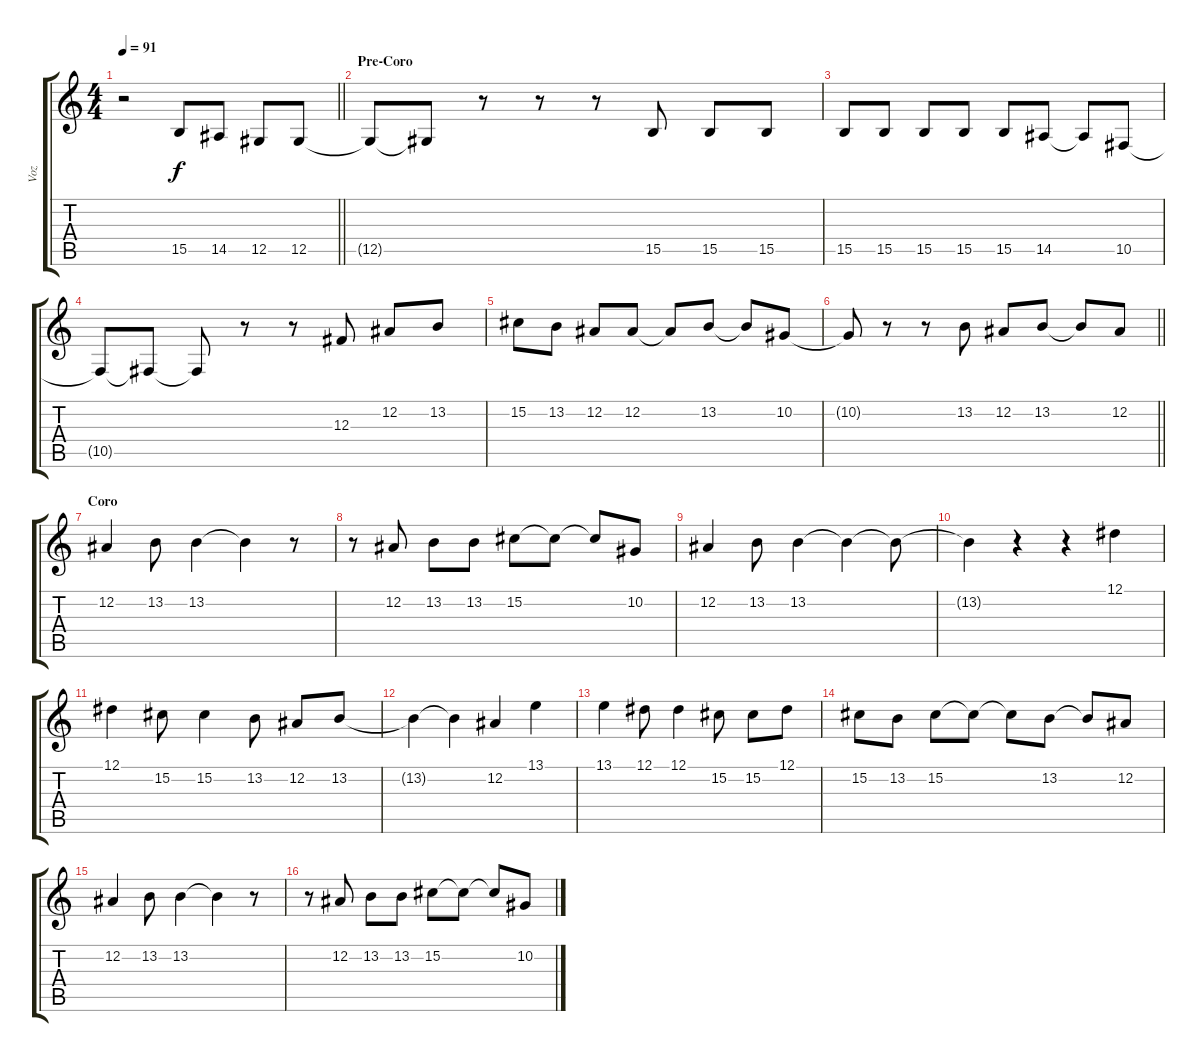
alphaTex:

\track ("Voz" "Voz") {instrument lead2sawtooth}
\staff {score tabs}
\tuning (Eb4 Bb3 Gb3 Db3 Ab2 Eb2) {hide}
\ts (4 4)
\tempo 91
\clef g2
\barLineRight lightlight
\ks c
r.2{dy f} 15.5.8 14.5.8 12.5.8 12.5.8 |
\section ("" "Pre-Coro")
12.5{t}.8 12.5{t}.8 r.8 r.8 r.8 15.5.8 15.5.8 15.5.8 |
15.5.8 15.5.8 15.5.8 15.5.8 15.5.8 14.5.8 14.5{t}.8 10.5.8 |
10.5{t}.8 10.5{t}.8 10.5{t}.8 r.8 r.8 12.3.8 12.2.8 13.2.8 |
15.2.8 13.2.8 12.2.8 12.2.8 12.2{t}.8 13.2.8 13.2{t}.8 10.2.8 |
\barLineRight lightlight
10.2{t}.8 r.8 r.8 13.2.8 12.2.8 13.2.8 13.2{t}.8 12.2.8 |
\section ("" "Coro")
12.2.4 13.2.8 13.2.4 13.2{t}.4 r.8 |
r.8 12.2.8 13.2.8 13.2.8 15.2.8 15.2{t}.8 15.2{t}.8 10.2.8 |
12.2.4 13.2.8 13.2.4 13.2{t}.4 13.2{t}.8 |
13.2{t}.4 r.4 r.4 12.1.4 |
12.1.4 15.2.8 15.2.4 13.2.8 12.2.8 13.2.8 |
13.2{t}.4 13.2{t}.4 12.2.4 13.1.4 |
13.1.4 12.1.8 12.1.4 15.2.8 15.2.8 12.1.8 |
15.2.8 13.2.8 15.2.8 15.2{t}.8 15.2{t}.8 13.2.8 13.2{t}.8 12.2.8 |
12.2.4 13.2.8 13.2.4 13.2{t}.4 r.8 |
r.8 12.2.8 13.2.8 13.2.8 15.2.8 15.2{t}.8 15.2{t}.8 10.2.8
